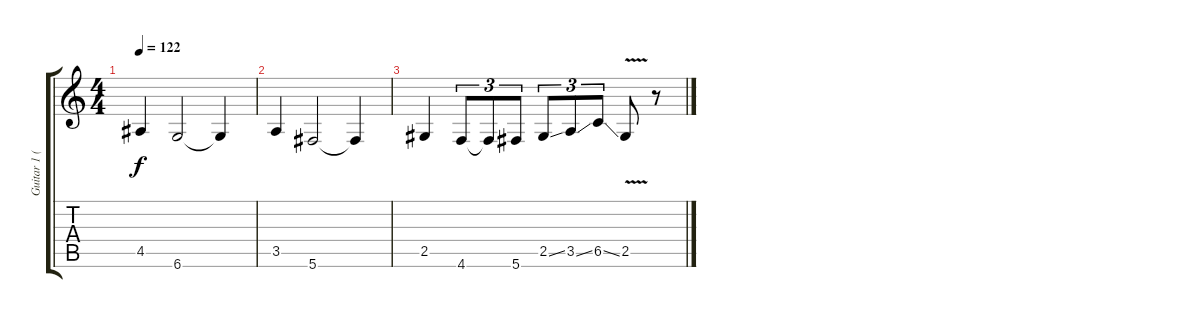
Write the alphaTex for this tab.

\track ("Guitar 1 (Erik Rutan)" "Guitar 1 (") {instrument distortionguitar}
\staff {score tabs}
\tuning (Db4 Ab3 E3 B2 Gb2 Db2) {hide}
\ts (4 4)
\tempo 122
\clef g2
\ks c
4.5.4{dy f} 6.6.2 6.6{t}.4 |
3.5.4 5.6.2 5.6{t}.4 |
2.5.4 4.6.8{tu (3 2)} 4.6{t}.8{tu (3 2)} 5.6.8{tu (3 2)} 2.5{ss}.8{tu (3 2)} 3.5{ss}.8{tu (3 2)} 6.5{ss}.8{tu (3 2)} 2.5{v}.8 r.8
